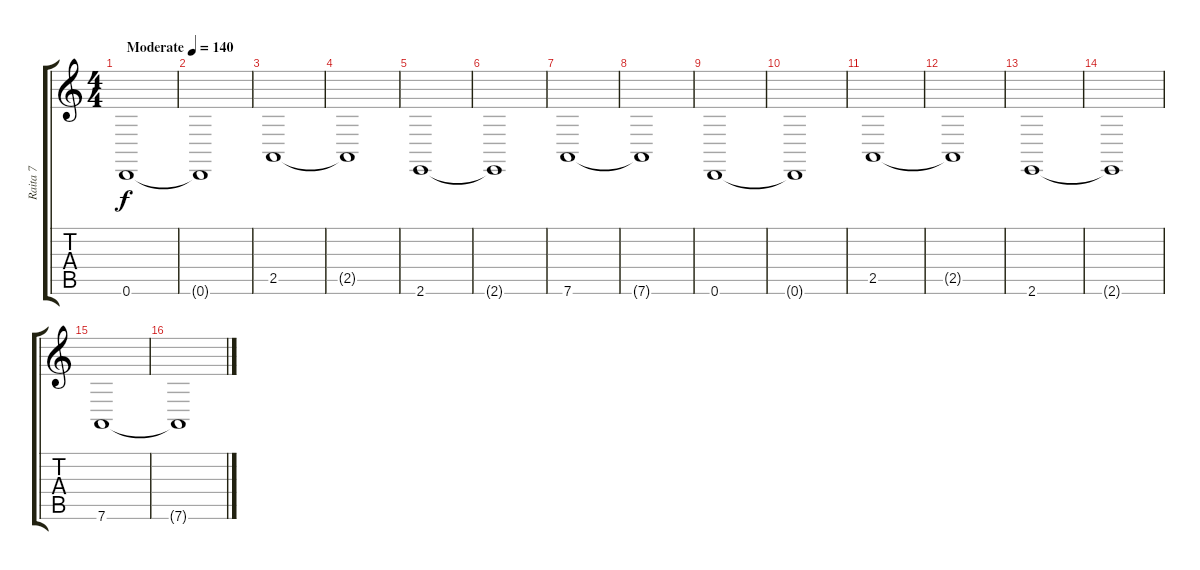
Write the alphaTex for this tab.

\track ("Raita 7" "Raita 7") {instrument cello}
\staff {score tabs}
\tuning (D4 A3 F3 C3 G2 D2) {hide}
\ts (4 4)
\tempo (140 "Moderate")
\clef g2
\ks c
0.6.1{dy f instrument cello} |
0.6{t}.1 |
2.5.1 |
2.5{t}.1 |
2.6.1 |
2.6{t}.1 |
7.6.1 |
7.6{t}.1 |
0.6.1 |
0.6{t}.1 |
2.5.1 |
2.5{t}.1 |
2.6.1 |
2.6{t}.1 |
7.6.1 |
7.6{t}.1
